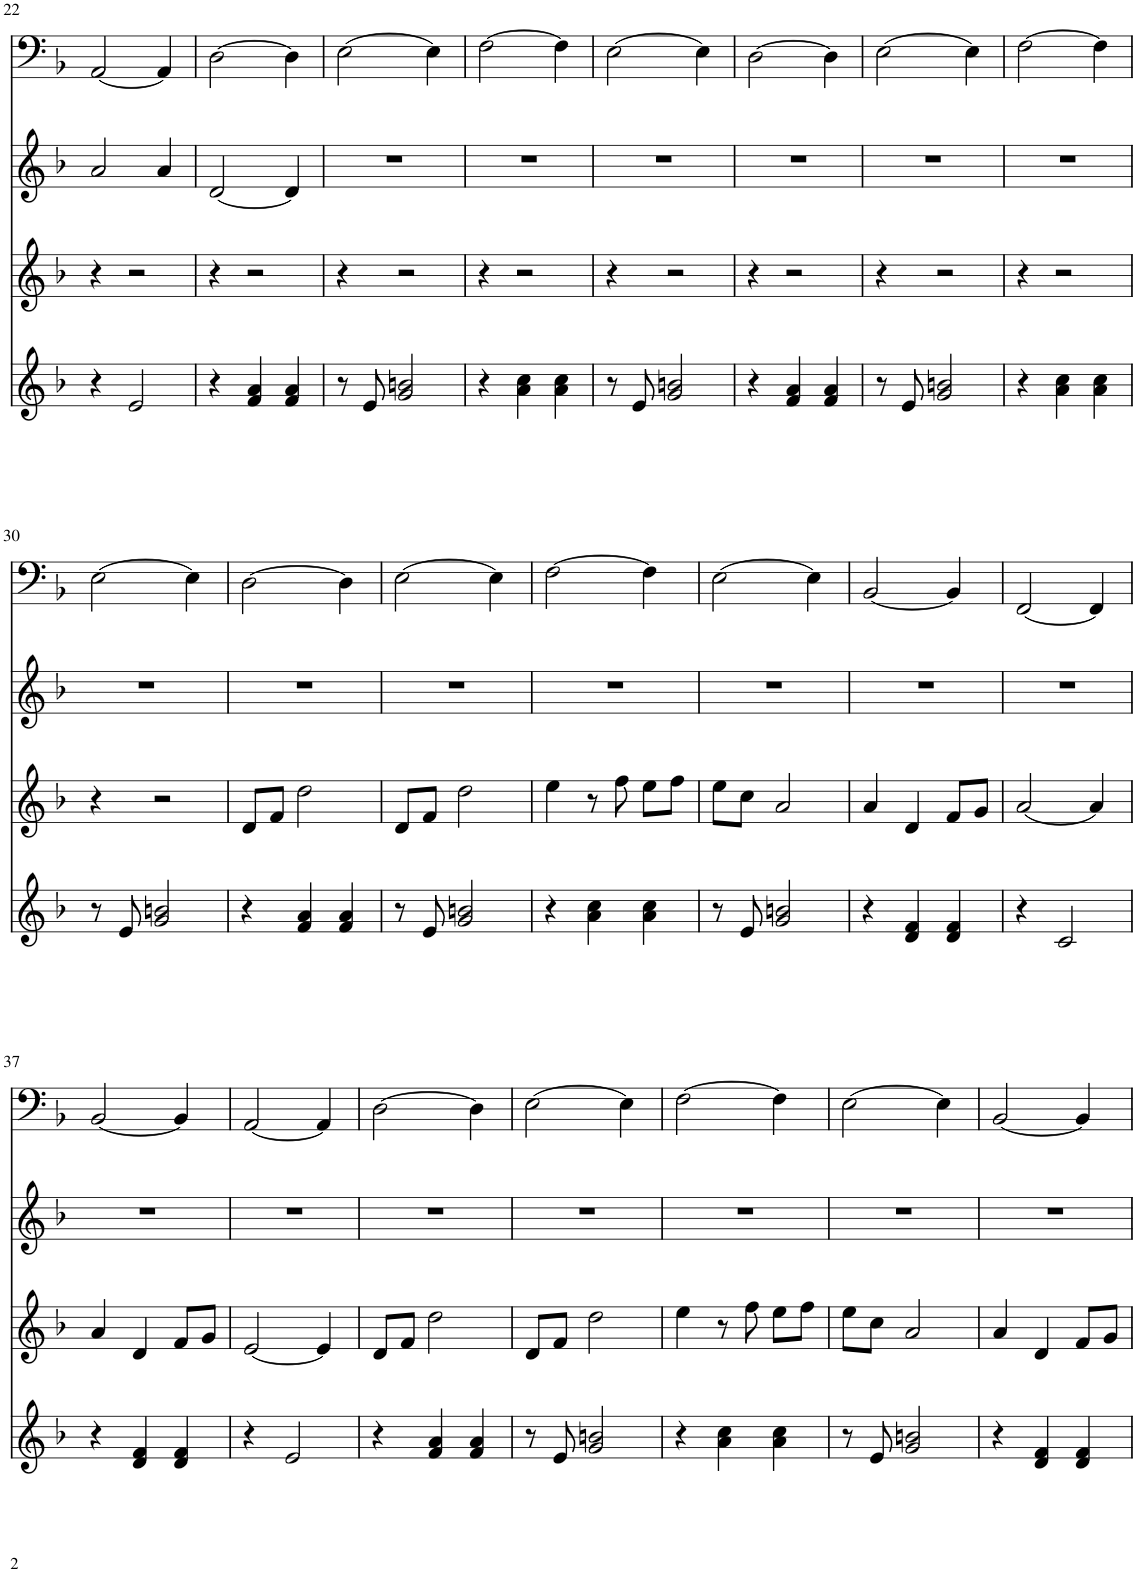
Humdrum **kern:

**kern	**kern	**kern	**kern
*part4	*part3	*part2	*part1
*staff4	*staff3	*staff2	*staff1
*I"Dulcimer	*I"Glockenspiel	*I"Ocarina	*I"Accordion
*	*I'Gsp	*I'Oc	*I'Acc
!!LO:PB:g=z
*clefG2	*clefG2	*clefG2	*clefF4
*k[b-]	*k[b-]	*k[b-]	*k[b-]
*M3/4	*M3/4	*M3/4	*M3/4
=22	=22	=22	=22
4r	4r	2a/	[2AA/
2e/	2r	.	.
.	.	4a/	4AA/]
=23	=23	=23	=23
4r	4r	[2d/	[2D\
4f/ 4a/	2r	.	.
4f/ 4a/	.	4d/]	4D\]
=24	=24	=24	=24
8r	4r	2.r	[2E\
8e/	.	.	.
2g/ 2bn/	2r	.	.
.	.	.	4E\]
=25	=25	=25	=25
4r	4r	2.r	[2F\
4a\ 4cc\	2r	.	.
4a\ 4cc\	.	.	4F\]
=26	=26	=26	=26
8r	4r	2.r	[2E\
8e/	.	.	.
2g/ 2bn/	2r	.	.
.	.	.	4E\]
=27	=27	=27	=27
4r	4r	2.r	[2D\
4f/ 4a/	2r	.	.
4f/ 4a/	.	.	4D\]
=28	=28	=28	=28
8r	4r	2.r	[2E\
8e/	.	.	.
2g/ 2bn/	2r	.	.
.	.	.	4E\]
=29	=29	=29	=29
4r	4r	2.r	[2F\
4a\ 4cc\	2r	.	.
4a\ 4cc\	.	.	4F\]
!!LO:LB:g=z
=30	=30	=30	=30
8r	4r	2.r	[2E\
8e/	.	.	.
2g/ 2bn/	2r	.	.
.	.	.	4E\]
=31	=31	=31	=31
4r	8d/L	2.r	[2D\
.	8f/J	.	.
4f/ 4a/	2dd\	.	.
4f/ 4a/	.	.	4D\]
=32	=32	=32	=32
8r	8d/L	2.r	[2E\
8e/	8f/J	.	.
2g/ 2bn/	2dd\	.	.
.	.	.	4E\]
=33	=33	=33	=33
4r	4ee\	2.r	[2F\
4a\ 4cc\	8r	.	.
.	8ff\	.	.
4a\ 4cc\	8ee\L	.	4F\]
.	8ff\J	.	.
=34	=34	=34	=34
8r	8ee\L	2.r	[2E\
8e/	8cc\J	.	.
2g/ 2bn/	2a/	.	.
.	.	.	4E\]
=35	=35	=35	=35
4r	4a/	2.r	[2BB-/
4d/ 4f/	4d/	.	.
4d/ 4f/	8f/L	.	4BB-/]
.	8g/J	.	.
=36	=36	=36	=36
4r	[2a/	2.r	[2FF/
2c/	.	.	.
.	4a/]	.	4FF/]
!!LO:LB:g=z
=37	=37	=37	=37
4r	4a/	2.r	[2BB-/
4d/ 4f/	4d/	.	.
4d/ 4f/	8f/L	.	4BB-/]
.	8g/J	.	.
=38	=38	=38	=38
4r	[2e/	2.r	[2AA/
2e/	.	.	.
.	4e/]	.	4AA/]
=39	=39	=39	=39
4r	8d/L	2.r	[2D\
.	8f/J	.	.
4f/ 4a/	2dd\	.	.
4f/ 4a/	.	.	4D\]
=40	=40	=40	=40
8r	8d/L	2.r	[2E\
8e/	8f/J	.	.
2g/ 2bn/	2dd\	.	.
.	.	.	4E\]
=41	=41	=41	=41
4r	4ee\	2.r	[2F\
4a\ 4cc\	8r	.	.
.	8ff\	.	.
4a\ 4cc\	8ee\L	.	4F\]
.	8ff\J	.	.
=42	=42	=42	=42
8r	8ee\L	2.r	[2E\
8e/	8cc\J	.	.
2g/ 2bn/	2a/	.	.
.	.	.	4E\]
=43	=43	=43	=43
4r	4a/	2.r	[2BB-/
4d/ 4f/	4d/	.	.
4d/ 4f/	8f/L	.	4BB-/]
.	8g/J	.	.
=	=	=	=
*-	*-	*-	*-
